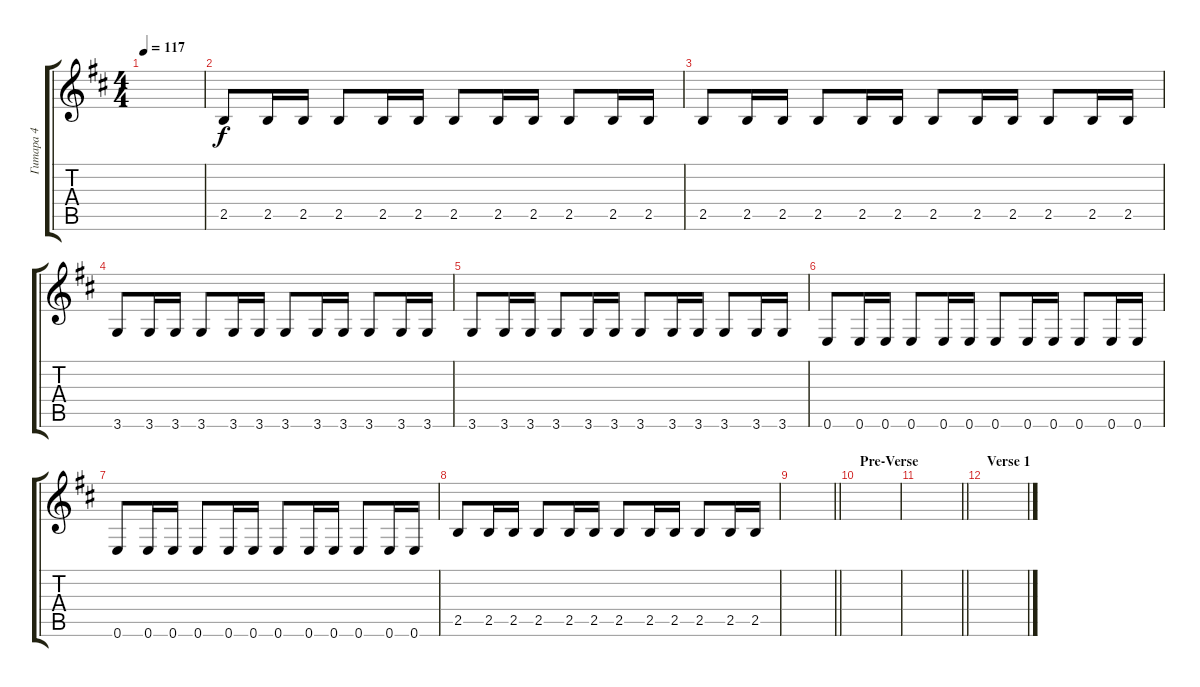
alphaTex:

\track ("Гитара 4" "Гитара 4") {instrument distortionguitar}
\staff {score tabs}
\tuning (E4 B3 G3 D3 A2 E2) {hide}
\ts (4 4)
\tempo 117
\clef g2
\ks d
|
2.5.8 2.5.16 2.5.16 2.5.8 2.5.16 2.5.16 2.5.8 2.5.16 2.5.16 2.5.8 2.5.16 2.5.16 |
2.5.8 2.5.16 2.5.16 2.5.8 2.5.16 2.5.16 2.5.8 2.5.16 2.5.16 2.5.8 2.5.16 2.5.16 |
3.6.8 3.6.16 3.6.16 3.6.8 3.6.16 3.6.16 3.6.8 3.6.16 3.6.16 3.6.8 3.6.16 3.6.16 |
3.6.8 3.6.16 3.6.16 3.6.8 3.6.16 3.6.16 3.6.8 3.6.16 3.6.16 3.6.8 3.6.16 3.6.16 |
0.6.8 0.6.16 0.6.16 0.6.8 0.6.16 0.6.16 0.6.8 0.6.16 0.6.16 0.6.8 0.6.16 0.6.16 |
0.6.8 0.6.16 0.6.16 0.6.8 0.6.16 0.6.16 0.6.8 0.6.16 0.6.16 0.6.8 0.6.16 0.6.16 |
2.5.8 2.5.16 2.5.16 2.5.8 2.5.16 2.5.16 2.5.8 2.5.16 2.5.16 2.5.8 2.5.16 2.5.16 |
\barLineRight lightlight
|
\section ("" "Pre-Verse")
|
\barLineRight lightlight
|
\section ("" "Verse 1")
